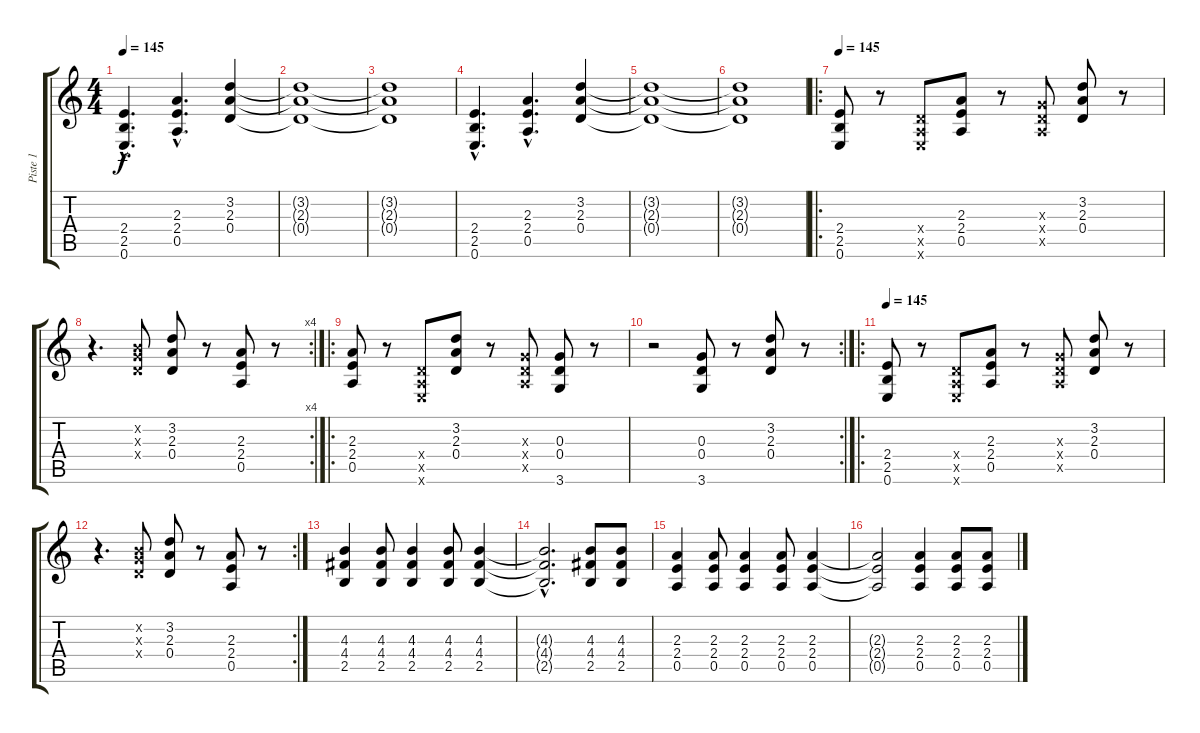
\track ("Piste 1" "Piste 1") {instrument distortionguitar}
\staff {score tabs}
\tuning (E4 B3 G3 D3 A2 E2) {hide}
\ts (4 4)
\tempo 145
\tempo 125
\tempo 145
\clef g2
\ks c
(2.4{hac} 2.5{hac} 0.6{hac}).4{d dy f instrument distortionguitar} (2.3{hac} 2.4{hac} 0.5{hac}).4{d} (3.2 2.3 0.4).4 |
(3.2{t} 2.3{t} 0.4{t}).1 |
(3.2{t} 2.3{t} 0.4{t}).1 |
(2.4{hac} 2.5{hac} 0.6{hac}).4{d} (2.3{hac} 2.4{hac} 0.5{hac}).4{d} (3.2 2.3 0.4).4 |
(3.2{t} 2.3{t} 0.4{t}).1 |
(3.2{t} 2.3{t} 0.4{t}).1 |
\ro
\tempo 145
(2.4 2.5 0.6).8 r.8 (0.4{x} 0.5{x} 0.6{x}).8 (2.3 2.4 0.5).8 r.8 (0.3{x} 0.4{x} 0.5{x}).8 (3.2 2.3 0.4).8 r.8 |
\rc 4
r.4{d} (0.2{x} 0.3{x} 0.4{x}).8 (3.2 2.3 0.4).8 r.8 (2.3 2.4 0.5).8 r.8 |
\ro
(2.3 2.4 0.5).8 r.8 (0.4{x} 0.5{x} 0.6{x}).8 (3.2 2.3 0.4).8 r.8 (0.3{x} 0.4{x} 0.5{x}).8 (0.3 0.4 3.6).8 r.8 |
\rc 2
r.2 (0.3 0.4 3.6).8 r.8 (3.2 2.3 0.4).8 r.8 |
\ro
\tempo 145
(2.4 2.5 0.6).8 r.8 (0.4{x} 0.5{x} 0.6{x}).8 (2.3 2.4 0.5).8 r.8 (0.3{x} 0.4{x} 0.5{x}).8 (3.2 2.3 0.4).8 r.8 |
\rc 2
r.4{d} (0.2{x} 0.3{x} 0.4{x}).8 (3.2 2.3 0.4).8 r.8 (2.3 2.4 0.5).8 r.8 |
(4.3 4.4 2.5).4 (4.3 4.4 2.5).8 (4.3 4.4 2.5).4 (4.3 4.4 2.5).8 (4.3 4.4 2.5).4 |
(4.3{hac t} 4.4{hac t} 2.5{hac t}).2{d} (4.3 4.4 2.5).8 (4.3 4.4 2.5).8 |
(2.3 2.4 0.5).4 (2.3 2.4 0.5).8 (2.3 2.4 0.5).4 (2.3 2.4 0.5).8 (2.3 2.4 0.5).4 |
(2.3{t} 2.4{t} 0.5{t}).2 (2.3 2.4 0.5).4 (2.3 2.4 0.5).8 (2.3 2.4 0.5).8
